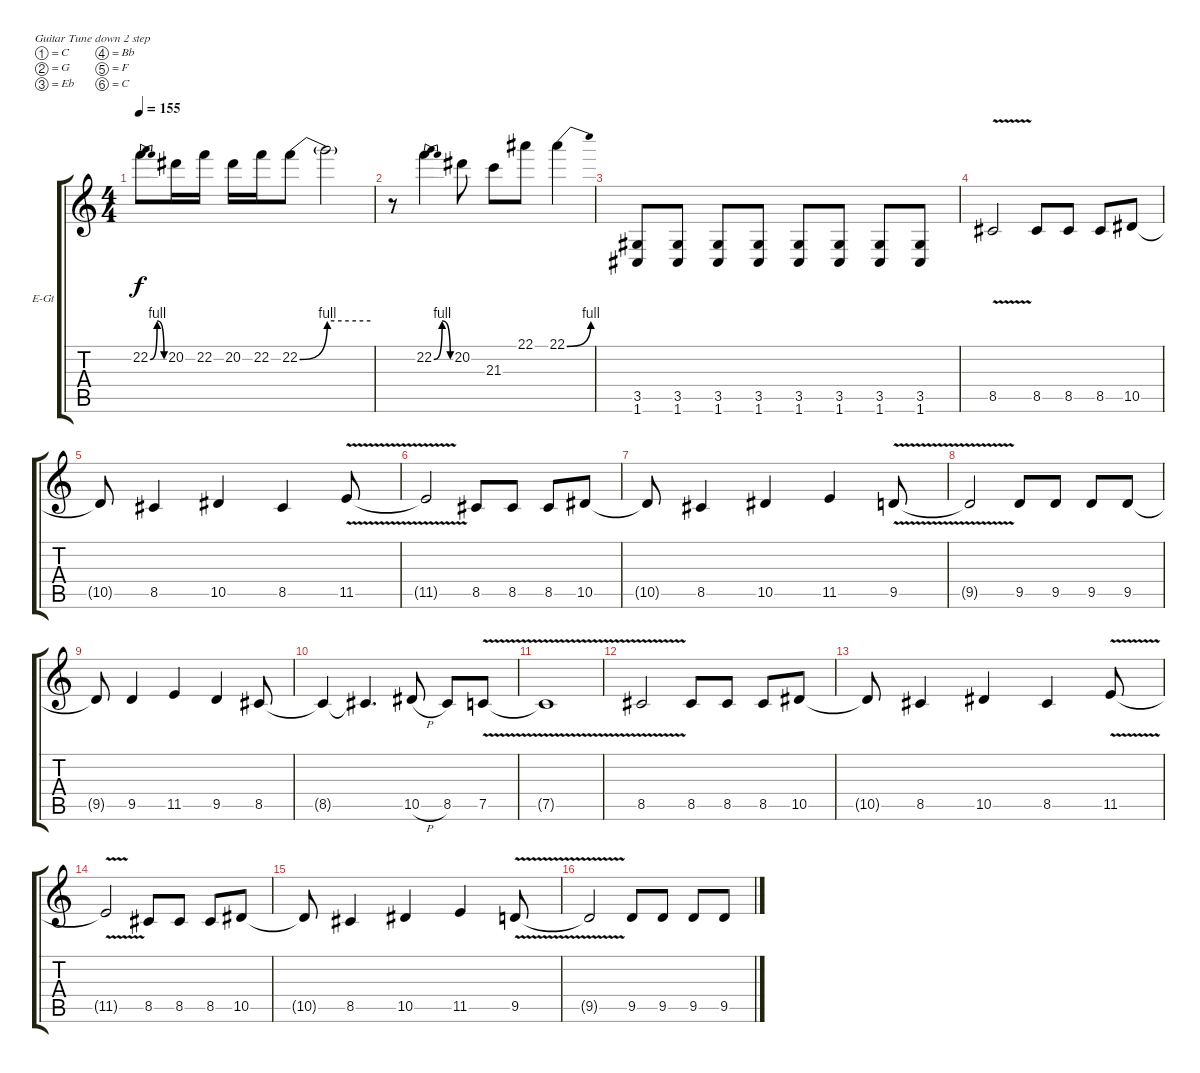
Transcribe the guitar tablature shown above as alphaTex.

\defaultSystemsLayout 4
\bracketExtendMode groupsimilarinstruments
\firstSystemTrackNameOrientation horizontal
\otherSystemsTrackNameOrientation horizontal
\track ("Michael Amott" "E-Gt") {instrument overdrivenguitar}
\staff {score tabs}
\tuning (C4 G3 Eb3 Bb2 F2 C2)
\ts (4 4)
\tempo 155
\clef g2
\ks c
22.2{be (bendrelease 0 0 30 4 30 4 60 0)}.8{dy f} 20.2.16 22.2.16 20.2.16 22.2.16 22.2{be (bend 0 0 60 4)}.8 22.2{be (hold 0 4 60 4) t}.2 |
r.8 22.2{be (bendrelease 0 0 30 4 30 4 60 0)}.4 20.2.8 21.3.8 22.1.8 22.1{be (bend 0 0 60 4)}.4 |
(3.5 1.6).8 (3.5 1.6).8 (3.5 1.6).8 (3.5 1.6).8 (3.5 1.6).8 (3.5 1.6).8 (3.5 1.6).8 (3.5 1.6).8 |
8.5{v}.2 8.5.8 8.5.8 8.5.8 10.5.8 |
10.5{t}.8 8.5.4 10.5.4 8.5.4 11.5{v}.8 |
11.5{v t}.2 8.5.8 8.5.8 8.5.8 10.5.8 |
10.5{t}.8 8.5.4 10.5.4 11.5.4 9.5{v}.8 |
9.5{v t}.2 9.5.8 9.5.8 9.5.8 9.5.8 |
9.5{t}.8 9.5.4 11.5.4 9.5.4 8.5.8 |
8.5{t}.4 8.5{t}.4{d} 10.5{h}.8 8.5.8 7.5{v}.8 |
7.5{v t}.1 |
8.5{v}.2 8.5.8 8.5.8 8.5.8 10.5.8 |
10.5{t}.8 8.5.4 10.5.4 8.5.4 11.5{v}.8 |
11.5{v t}.2 8.5.8 8.5.8 8.5.8 10.5.8 |
10.5{t}.8 8.5.4 10.5.4 11.5.4 9.5{v}.8 |
9.5{v t}.2 9.5.8 9.5.8 9.5.8 9.5.8
